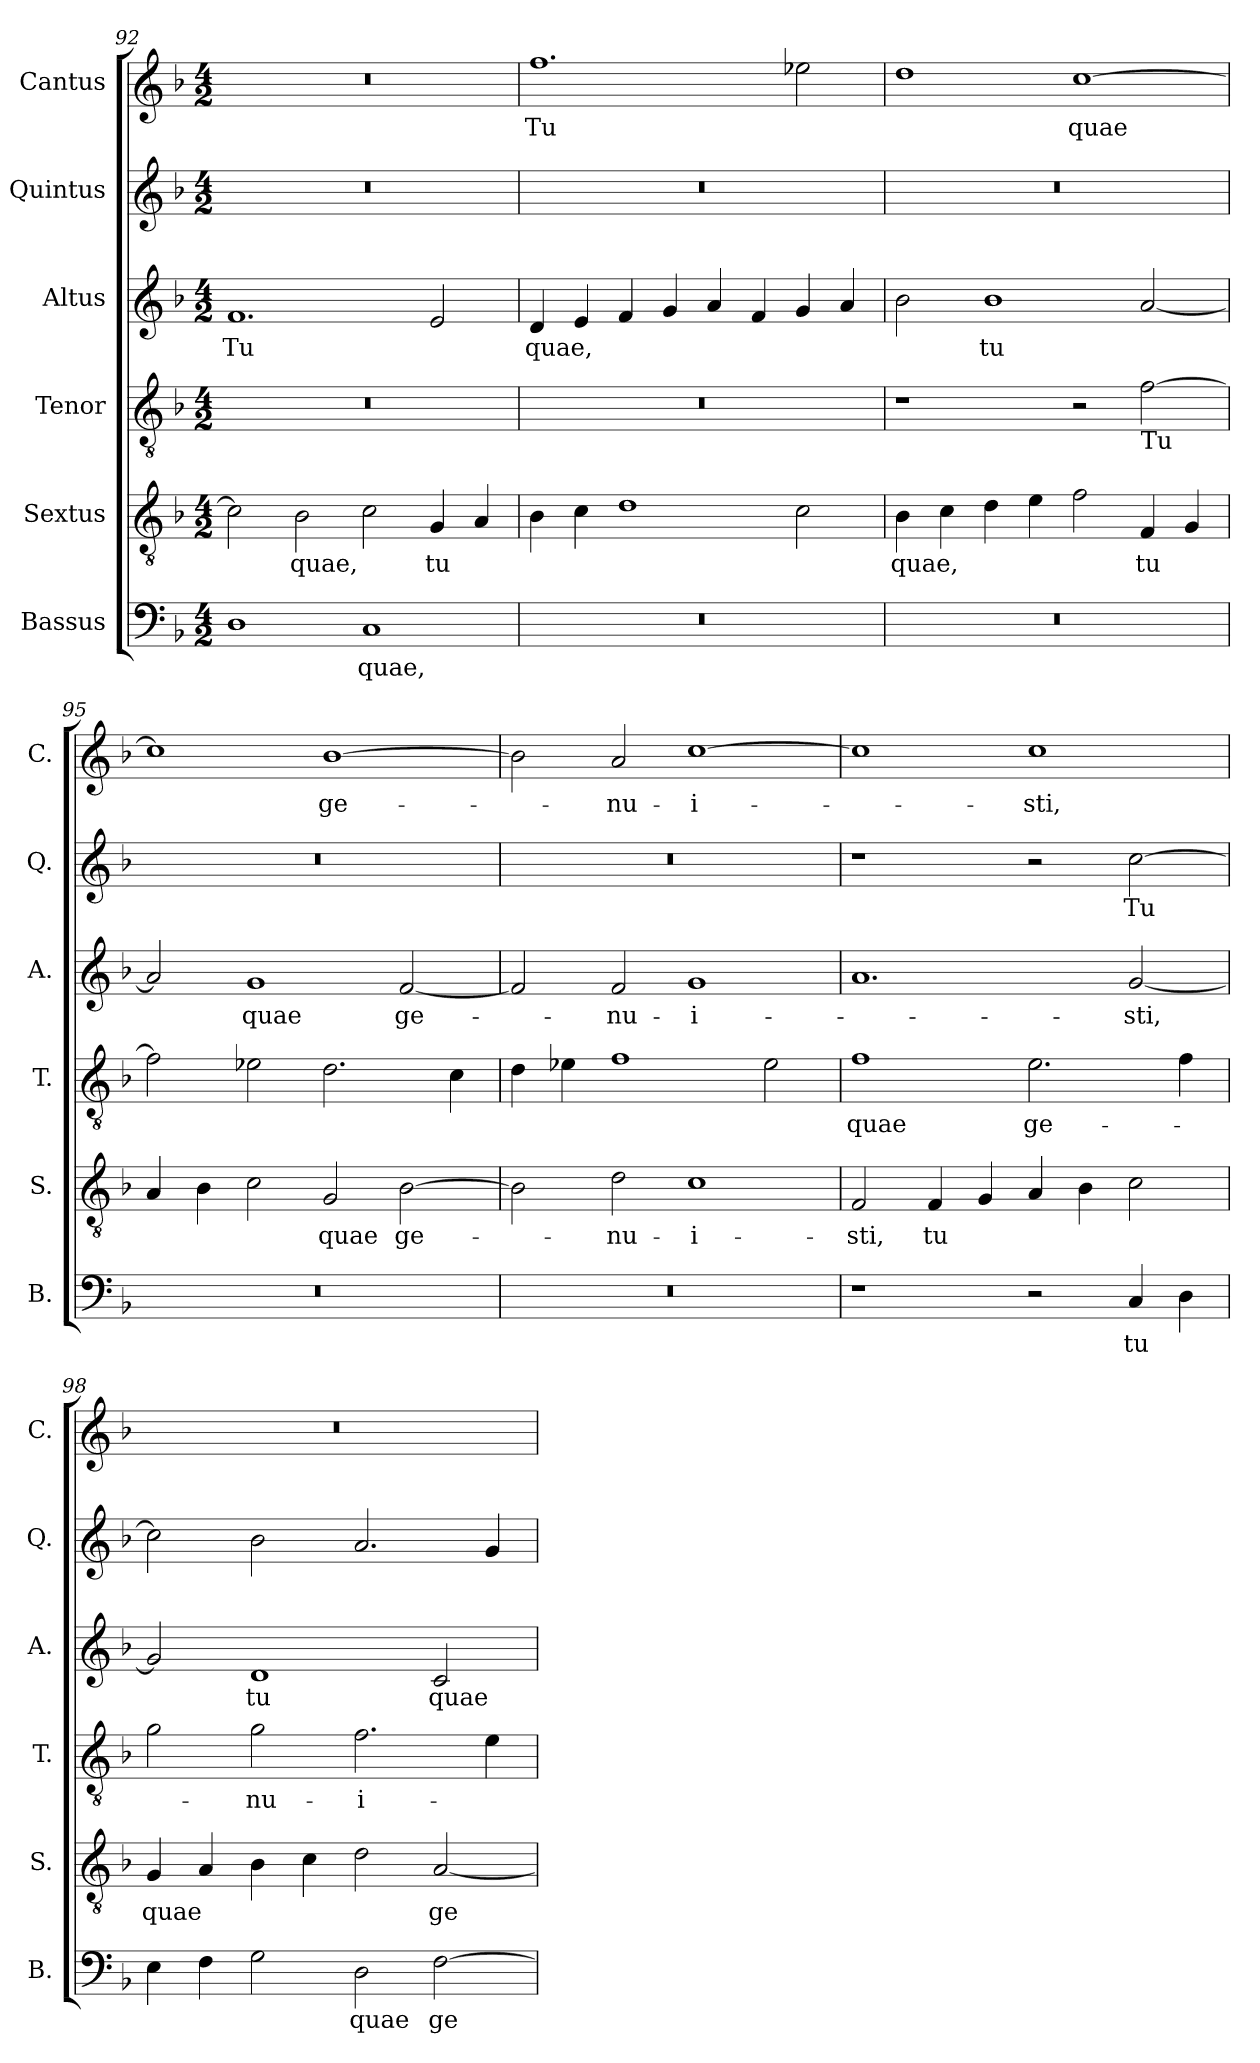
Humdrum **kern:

**kern	**text	**kern	**text	**kern	**text	**kern	**text	**kern	**text	**kern	**text
*part6	*part6	*part5	*part5	*part4	*part4	*part3	*part3	*part2	*part2	*part1	*part1
*staff6	*staff6	*staff5	*staff5	*staff4	*staff4	*staff3	*staff3	*staff2	*staff2	*staff1	*staff1
*I"Bassus	*	*I"Sextus	*	*I"Tenor	*	*I"Altus	*	*I"Quintus	*	*I"Cantus	*
*I'B.	*	*I'S.	*	*I'T.	*	*I'A.	*	*I'Q.	*	*I'C.	*
*clefF4	*	*clefGv2	*	*clefGv2	*	*clefG2	*	*clefG2	*	*clefG2	*
*k[b-]	*	*k[b-]	*	*k[b-]	*	*k[b-]	*	*k[b-]	*	*k[b-]	*
*M4/2	*	*M4/2	*	*M4/2	*	*M4/2	*	*M4/2	*	*M4/2	*
=92	=92	=92	=92	=92	=92	=92	=92	=92	=92	=92	=92
1D	.	2c\]	.	0r	.	1.f	Tu	0r	.	0r	.
.	.	2B-\	quae,	.	.	.	.	.	.	.	.
1C	quae,	2c\	.	.	.	.	.	.	.	.	.
.	.	4G/	tu	.	.	2e/	.	.	.	.	.
.	.	4A/	.	.	.	.	.	.	.	.	.
=93	=93	=93	=93	=93	=93	=93	=93	=93	=93	=93	=93
0r	.	4B-\	.	0r	.	4d/	quae,	0r	.	1.ff	Tu
.	.	4c\	.	.	.	4e/	.	.	.	.	.
.	.	1d	.	.	.	4f/	.	.	.	.	.
.	.	.	.	.	.	4g/	.	.	.	.	.
.	.	.	.	.	.	4a/	.	.	.	.	.
.	.	.	.	.	.	4f/	.	.	.	.	.
.	.	2c\	.	.	.	4g/	.	.	.	2ee-X\	.
.	.	.	.	.	.	4a/	.	.	.	.	.
=94	=94	=94	=94	=94	=94	=94	=94	=94	=94	=94	=94
0r	.	4B-\	quae,	1r	.	2b-\	.	0r	.	1dd	.
.	.	4c\	.	.	.	.	.	.	.	.	.
.	.	4d\	.	.	.	1b-	tu	.	.	.	.
.	.	4e\	.	.	.	.	.	.	.	.	.
.	.	2f\	.	2r	.	.	.	.	.	[1cc	quae
!	!	!	!	!LO:TX:b:t=Tu	!	!	!	!	!	!	!
.	.	4F/	tu	[2f\	.	[2a/	.	.	.	.	.
.	.	4G/	.	.	.	.	.	.	.	.	.
=95	=95	=95	=95	=95	=95	=95	=95	=95	=95	=95	=95
0r	.	4A/	.	2f\]	.	2a/]	.	0r	.	1cc]	.
.	.	4B-\	.	.	.	.	.	.	.	.	.
.	.	2c\	.	2e-X\	.	1g	quae	.	.	.	.
.	.	2G/	quae	2.d\	.	.	.	.	.	[1b-	ge-
.	.	[2B-\	ge-	.	.	[2f/	ge-	.	.	.	.
.	.	.	.	4c\	.	.	.	.	.	.	.
!!LO:LB:g=z
=96	=96	=96	=96	=96	=96	=96	=96	=96	=96	=96	=96
0r	.	2B-\]	.	4d\	.	2f/]	.	0r	.	2b-\]	.
.	.	.	.	4e-X\	.	.	.	.	.	.	.
.	.	2d\	-nu-	1f	.	2f/	-nu-	.	.	2a/	-nu-
.	.	1c	-i-	.	.	1g	-i-	.	.	[1cc	-i-
.	.	.	.	2e-\	.	.	.	.	.	.	.
=97	=97	=97	=97	=97	=97	=97	=97	=97	=97	=97	=97
1r	.	2F/	-sti,	1f	quae	1.a	.	1r	.	1cc]	.
.	.	4F/	tu	.	.	.	.	.	.	.	.
.	.	4G/	.	.	.	.	.	.	.	.	.
2r	.	4A/	.	2.e\	ge-	.	.	2r	.	1cc	-sti,
.	.	4B-\	.	.	.	.	.	.	.	.	.
4C/	tu	2c\	.	.	.	[2g/	-sti,	[2cc\	Tu	.	.
4D\	.	.	.	4f\	.	.	.	.	.	.	.
=98	=98	=98	=98	=98	=98	=98	=98	=98	=98	=98	=98
4E\	.	4G/	quae	2g\	.	2g/]	.	2cc\]	.	0r	.
4F\	.	4A/	.	.	.	.	.	.	.	.	.
2G\	.	4B-\	.	2g\	-nu-	1d	tu	2b-\	.	.	.
.	.	4c\	.	.	.	.	.	.	.	.	.
2D\	quae	2d\	.	2.f\	-i-	.	.	2.a/	.	.	.
[2F\	ge-	[2A/	ge-	.	.	2c/	quae	.	.	.	.
.	.	.	.	4e\	.	.	.	4g/	.	.	.
=	=	=	=	=	=	=	=	=	=	=	=
*-	*-	*-	*-	*-	*-	*-	*-	*-	*-	*-	*-
